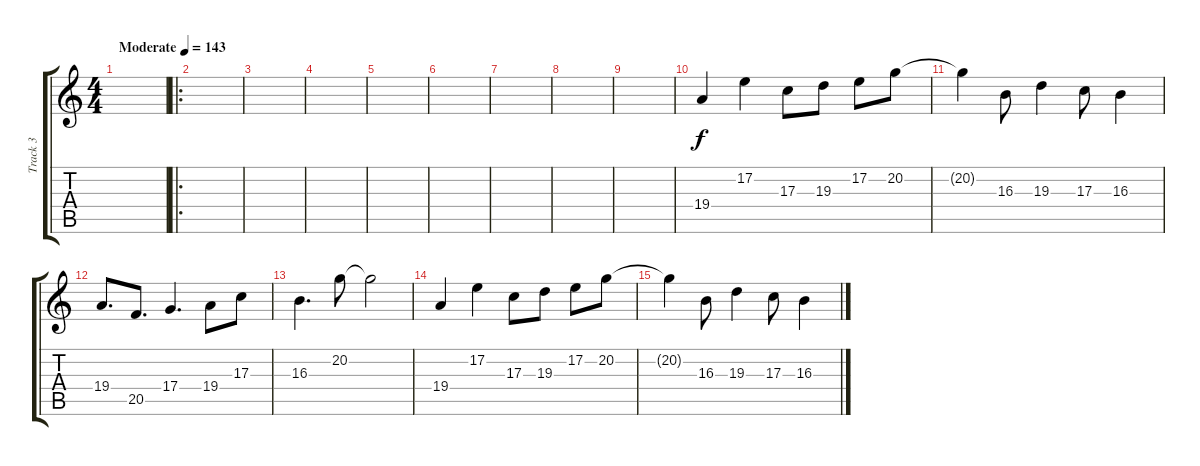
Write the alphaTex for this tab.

\track ("Track 3" "Track 3") {instrument tremolostrings}
\staff {score tabs}
\tuning (E4 B3 G3 D3 A2 E2) {hide}
\ts (4 4)
\tempo (143 "Moderate")
\clef g2
\ks c
|
\ro
|
|
|
|
|
|
|
|
19.4.4 17.2.4 17.3.8 19.3.8 17.2.8 20.2.8 |
20.2{t}.4 16.3.8 19.3.4 17.3.8 16.3.4 |
19.4.8{d} 20.5.8{d} 17.4.4{d} 19.4.8 17.3.8 |
16.3.4{d} 20.2.8 20.2{t}.2 |
19.4.4 17.2.4 17.3.8 19.3.8 17.2.8 20.2.8 |
20.2{t}.4 16.3.8 19.3.4 17.3.8 16.3.4
